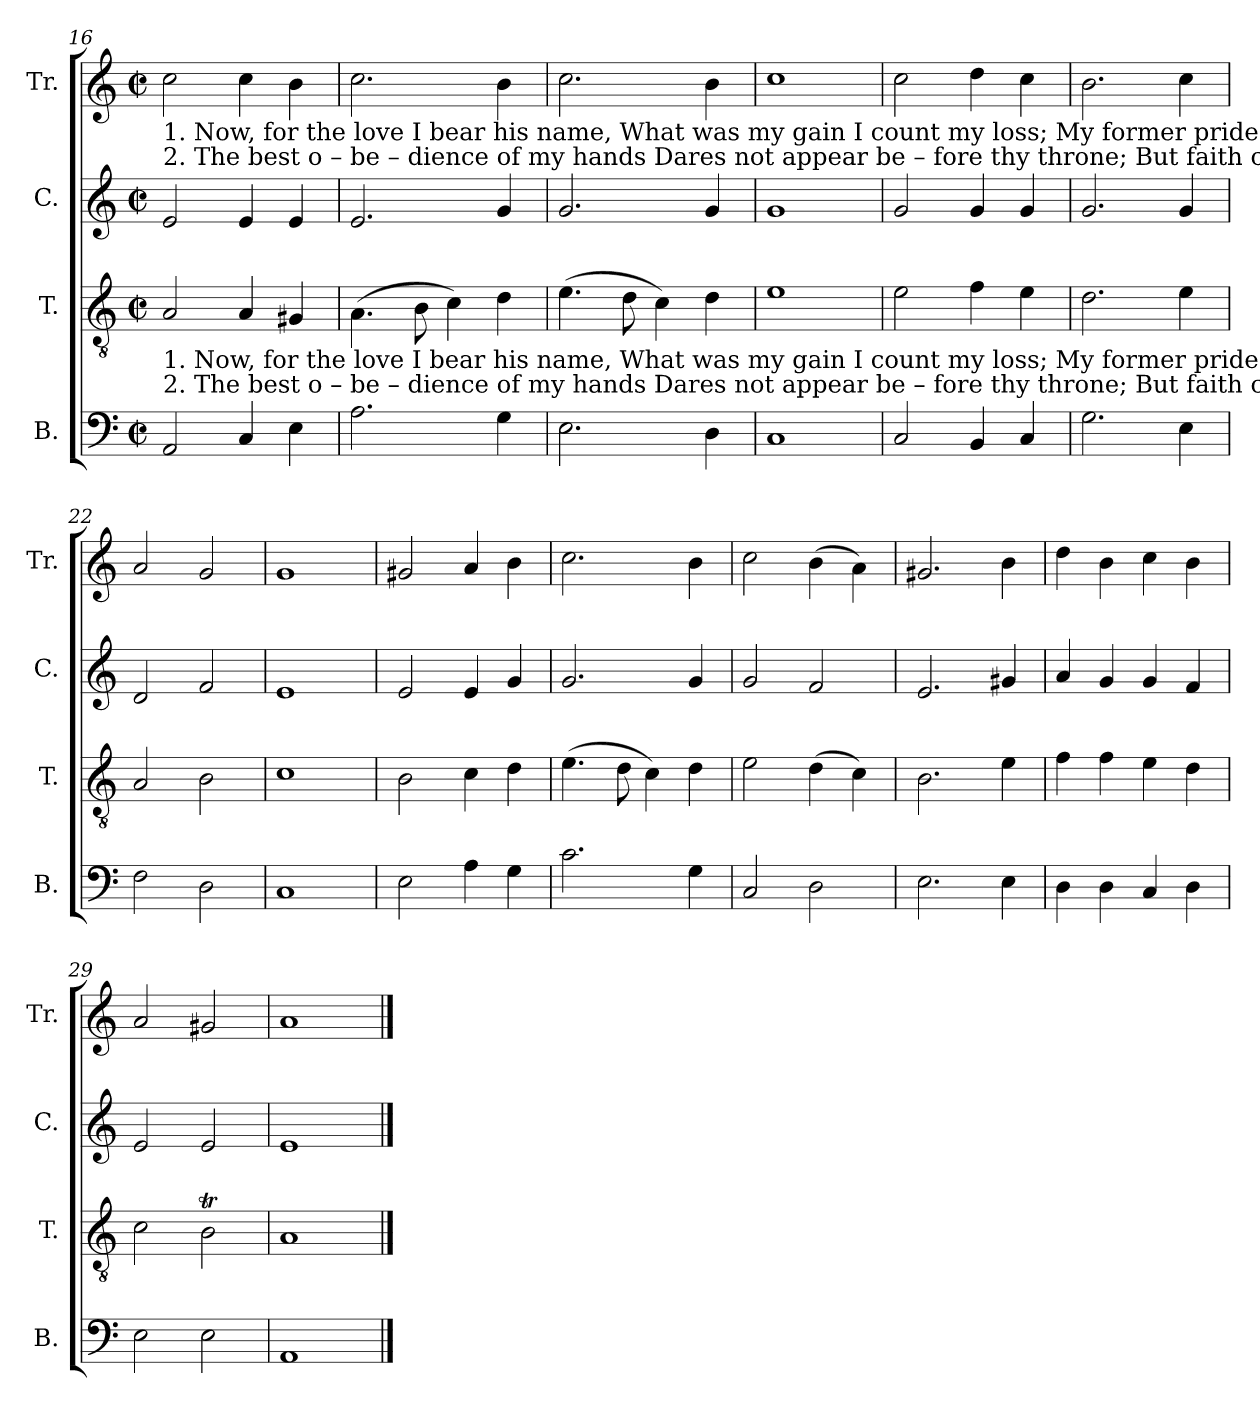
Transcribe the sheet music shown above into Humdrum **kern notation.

**kern	**kern	**kern	**kern
*part4	*part3	*part2	*part1
*staff4	*staff3	*staff2	*staff1
*I"B.	*I"T.	*I"C.	*I"Tr.
*I'B.	*I'T.	*I'C.	*I'Tr.
!!LO:LB:g=z
*clefF4	*clefGv2	*clefG2	*clefG2
*k[]	*k[]	*k[]	*k[]
*M2/2	*M2/2	*M2/2	*M2/2
*met(c|)	*met(c|)	*met(c|)	*met(c|)
=16	=16	=16	=16
!	!	!	!LO:TX:b:t=1. Now, for  the  love           I     bear         his   name,  What was my gain   I    count  my  loss;     My  former  pride         I      call   my     shame,  And nail my  glory     to    his    cross.
!	!	!	!LO:TX:b:t=2. The  best o  – be    –   dience  of          my   hands  Dares not  appear  be – fore thy  throne;   But faith can ans    –    wer    thy  de  – mands   By pleading what my  Lord has done.
!	!LO:TX:b:t=1. Now, for  the  love           I     bear         his   name,  What was my gain   I    count  my  loss;     My  former  pride         I      call   my     shame,  And nail my  glory     to    his    cross.	!	!
!	!LO:TX:b:t=2. The  best o  – be    –   dience  of          my   hands  Dares not  appear  be – fore thy  throne;   But faith can ans    –    wer    thy  de  – mands   By pleading what my  Lord has done.	!	!
2AA/	2A/	2e/	2cc\
4C/	4A/	4e/	4cc\
4E\	4G#X/	4e/	4b\
=17	=17	=17	=17
2.A\	(>4.A\	2.e/	2.cc\
.	8B\	.	.
.	4c\)	.	.
4G\	4d\	4g/	4b\
=18	=18	=18	=18
2.E\	(>4.e\	2.g/	2.cc\
.	8d\	.	.
.	4c\)	.	.
4D\	4d\	4g/	4b\
=19	=19	=19	=19
1C	1e	1g	1cc
=20	=20	=20	=20
2C/	2e\	2g/	2cc\
4BB/	4f\	4g/	4dd\
4C/	4e\	4g/	4cc\
=21	=21	=21	=21
2.G\	2.d\	2.g/	2.b\
4E\	4e\	4g/	4cc\
=22	=22	=22	=22
2F\	2A/	2d/	2a/
2D\	2B\	2f/	2g/
=23	=23	=23	=23
1C	1c	1e	1g
=24	=24	=24	=24
2E\	2B\	2e/	2g#X/
4A\	4c\	4e/	4a/
4G\	4d\	4g/	4b\
=25	=25	=25	=25
2.c\	(>4.e\	2.g/	2.cc\
.	8d\	.	.
.	4c\)	.	.
4G\	4d\	4g/	4b\
=26	=26	=26	=26
2C/	2e\	2g/	2cc\
2D\	(>4d\	2f/	(>4b\
.	4c\)	.	4a\)
=27	=27	=27	=27
2.E\	2.B\	2.e/	2.g#X/
4E\	4e\	4g#X/	4b\
=28	=28	=28	=28
4D\	4f\	4a/	4dd\
4D\	4f\	4g/	4b\
4C/	4e\	4g/	4cc\
4D\	4d\	4f/	4b\
=29	=29	=29	=29
2E\	2c\	2e/	2a/
2E\	2Bt\	2e/	2g#X/
=30	=30	=30	=30
1AA	1A	1e	1a
==	==	==	==
*-	*-	*-	*-
